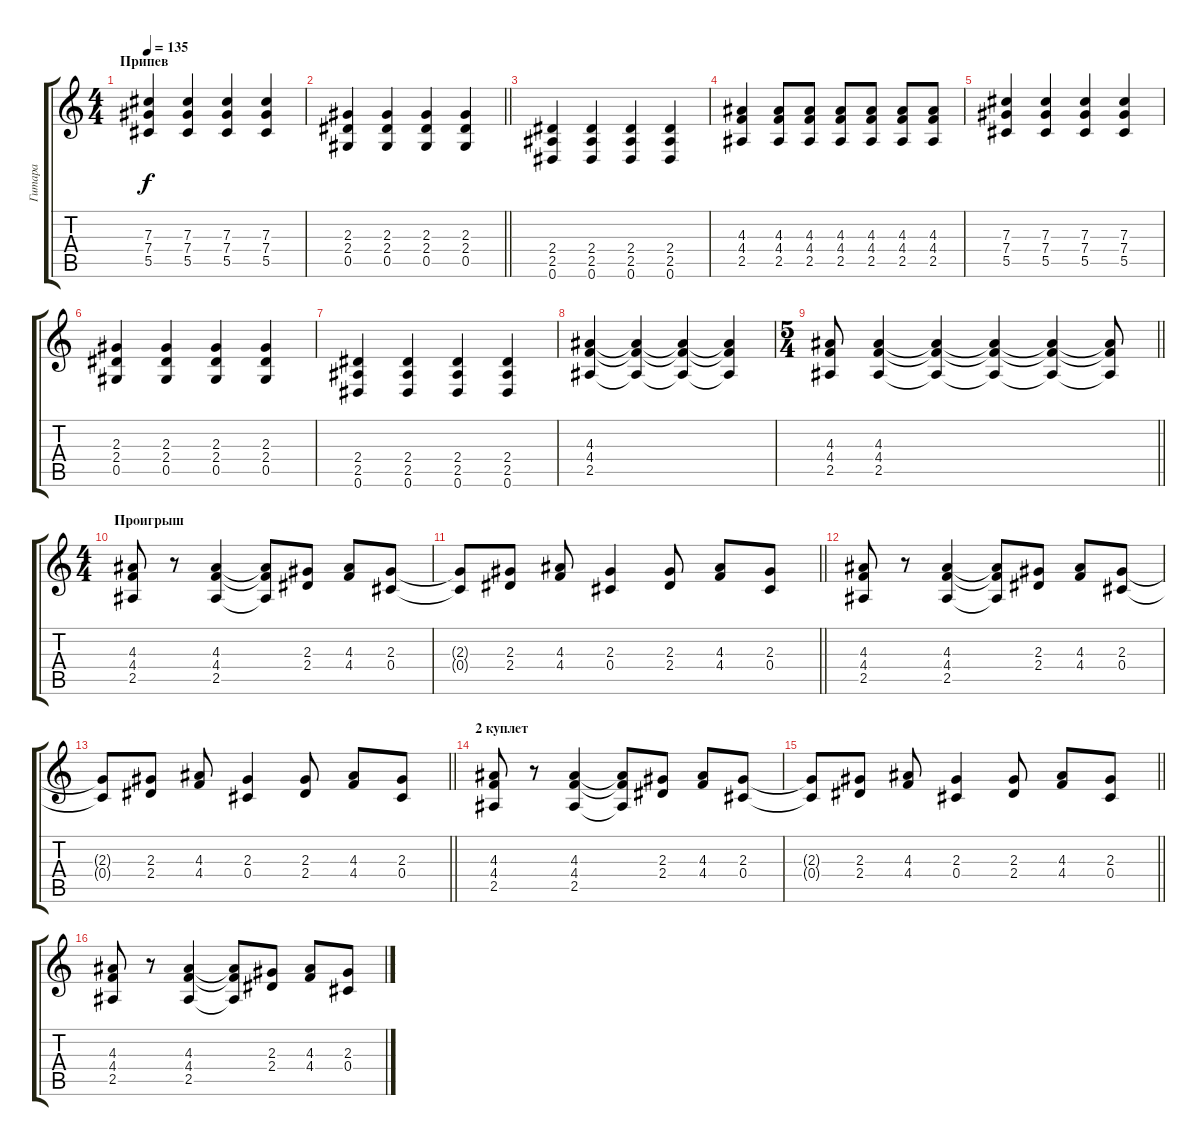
\track ("Гитара" "Гитара") {instrument distortionguitar}
\staff {score tabs}
\tuning (Eb4 Bb3 Gb3 Db3 Ab2 Eb2) {hide}
\ts (4 4)
\section ("" "Припев")
\tempo 135
\clef g2
\ks c
(7.3 7.4 5.5).4{dy f} (7.3 7.4 5.5).4 (7.3 7.4 5.5).4 (7.3 7.4 5.5).4 |
\barLineRight lightlight
(2.3 2.4 0.5).4 (2.3 2.4 0.5).4 (2.3 2.4 0.5).4 (2.3 2.4 0.5).4 |
(2.4 2.5 0.6).4 (2.4 2.5 0.6).4 (2.4 2.5 0.6).4 (2.4 2.5 0.6).4 |
(4.3 4.4 2.5).4 (4.3 4.4 2.5).8 (4.3 4.4 2.5).8 (4.3 4.4 2.5).8 (4.3 4.4 2.5).8 (4.3 4.4 2.5).8 (4.3 4.4 2.5).8 |
(7.3 7.4 5.5).4 (7.3 7.4 5.5).4 (7.3 7.4 5.5).4 (7.3 7.4 5.5).4 |
(2.3 2.4 0.5).4 (2.3 2.4 0.5).4 (2.3 2.4 0.5).4 (2.3 2.4 0.5).4 |
(2.4 2.5 0.6).4 (2.4 2.5 0.6).4 (2.4 2.5 0.6).4 (2.4 2.5 0.6).4 |
(4.3 4.4 2.5).4 (4.3{t} 4.4{t} 2.5{t}).4 (4.3{t} 4.4{t} 2.5{t}).4 (4.3{t} 4.4{t} 2.5{t}).4 |
\ts (5 4)
\barLineRight lightlight
(4.3 4.4 2.5).8 (4.3 4.4 2.5).4 (4.3{t} 4.4{t} 2.5{t}).4 (4.3{t} 4.4{t} 2.5{t}).4 (4.3{t} 4.4{t} 2.5{t}).4 (4.3{t} 4.4{t} 2.5{t}).8 |
\ts (4 4)
\section ("" "Проигрыш")
(4.3 4.4 2.5).8 r.8 (4.3 4.4 2.5).4 (4.3{t} 4.4{t} 2.5{t}).8 (2.3 2.4).8 (4.3 4.4).8 (2.3 0.4).8 |
\barLineRight lightlight
(2.3{t} 0.4{t}).8 (2.3 2.4).8 (4.3 4.4).8 (2.3 0.4).4 (2.3 2.4).8 (4.3 4.4).8 (2.3 0.4).8 |
(4.3 4.4 2.5).8 r.8 (4.3 4.4 2.5).4 (4.3{t} 4.4{t} 2.5{t}).8 (2.3 2.4).8 (4.3 4.4).8 (2.3 0.4).8 |
\barLineRight lightlight
(2.3{t} 0.4{t}).8 (2.3 2.4).8 (4.3 4.4).8 (2.3 0.4).4 (2.3 2.4).8 (4.3 4.4).8 (2.3 0.4).8 |
\section ("" "2 куплет")
(4.3 4.4 2.5).8 r.8 (4.3 4.4 2.5).4 (4.3{t} 4.4{t} 2.5{t}).8 (2.3 2.4).8 (4.3 4.4).8 (2.3 0.4).8 |
\barLineRight lightlight
(2.3{t} 0.4{t}).8 (2.3 2.4).8 (4.3 4.4).8 (2.3 0.4).4 (2.3 2.4).8 (4.3 4.4).8 (2.3 0.4).8 |
(4.3 4.4 2.5).8 r.8 (4.3 4.4 2.5).4 (4.3{t} 4.4{t} 2.5{t}).8 (2.3 2.4).8 (4.3 4.4).8 (2.3 0.4).8
